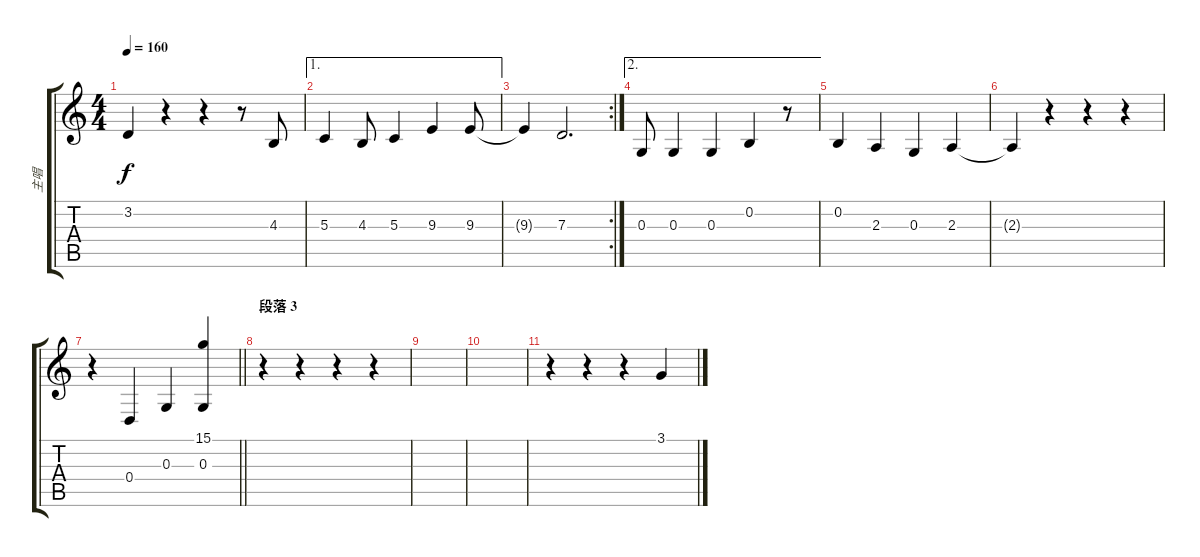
\track ("主唱" "主唱") {instrument oboe}
\staff {score tabs}
\tuning (E4 B3 G3 D3 A2 E2) {hide}
\ts (4 4)
\tempo 160
\clef g2
\ks c
3.2.4{dy f} r.4 r.4 r.8 4.3.8 |
\ae 1
5.3.4 4.3.8 5.3.4 9.3.4 9.3.8 |
\rc 2
9.3{t}.4 7.3.2{d} |
\ae 2
0.3.8 0.3.4 0.3.4 0.2.4 r.8 |
0.2.4 2.3.4 0.3.4 2.3.4 |
2.3{t}.4 r.4 r.4 r.4 |
\barLineRight lightlight
r.4 0.4.4 0.3.4 (15.1 0.3).4 |
\section ("" "段落 3")
r.4 r.4 r.4 r.4 |
|
|
r.4 r.4 r.4 3.1.4
